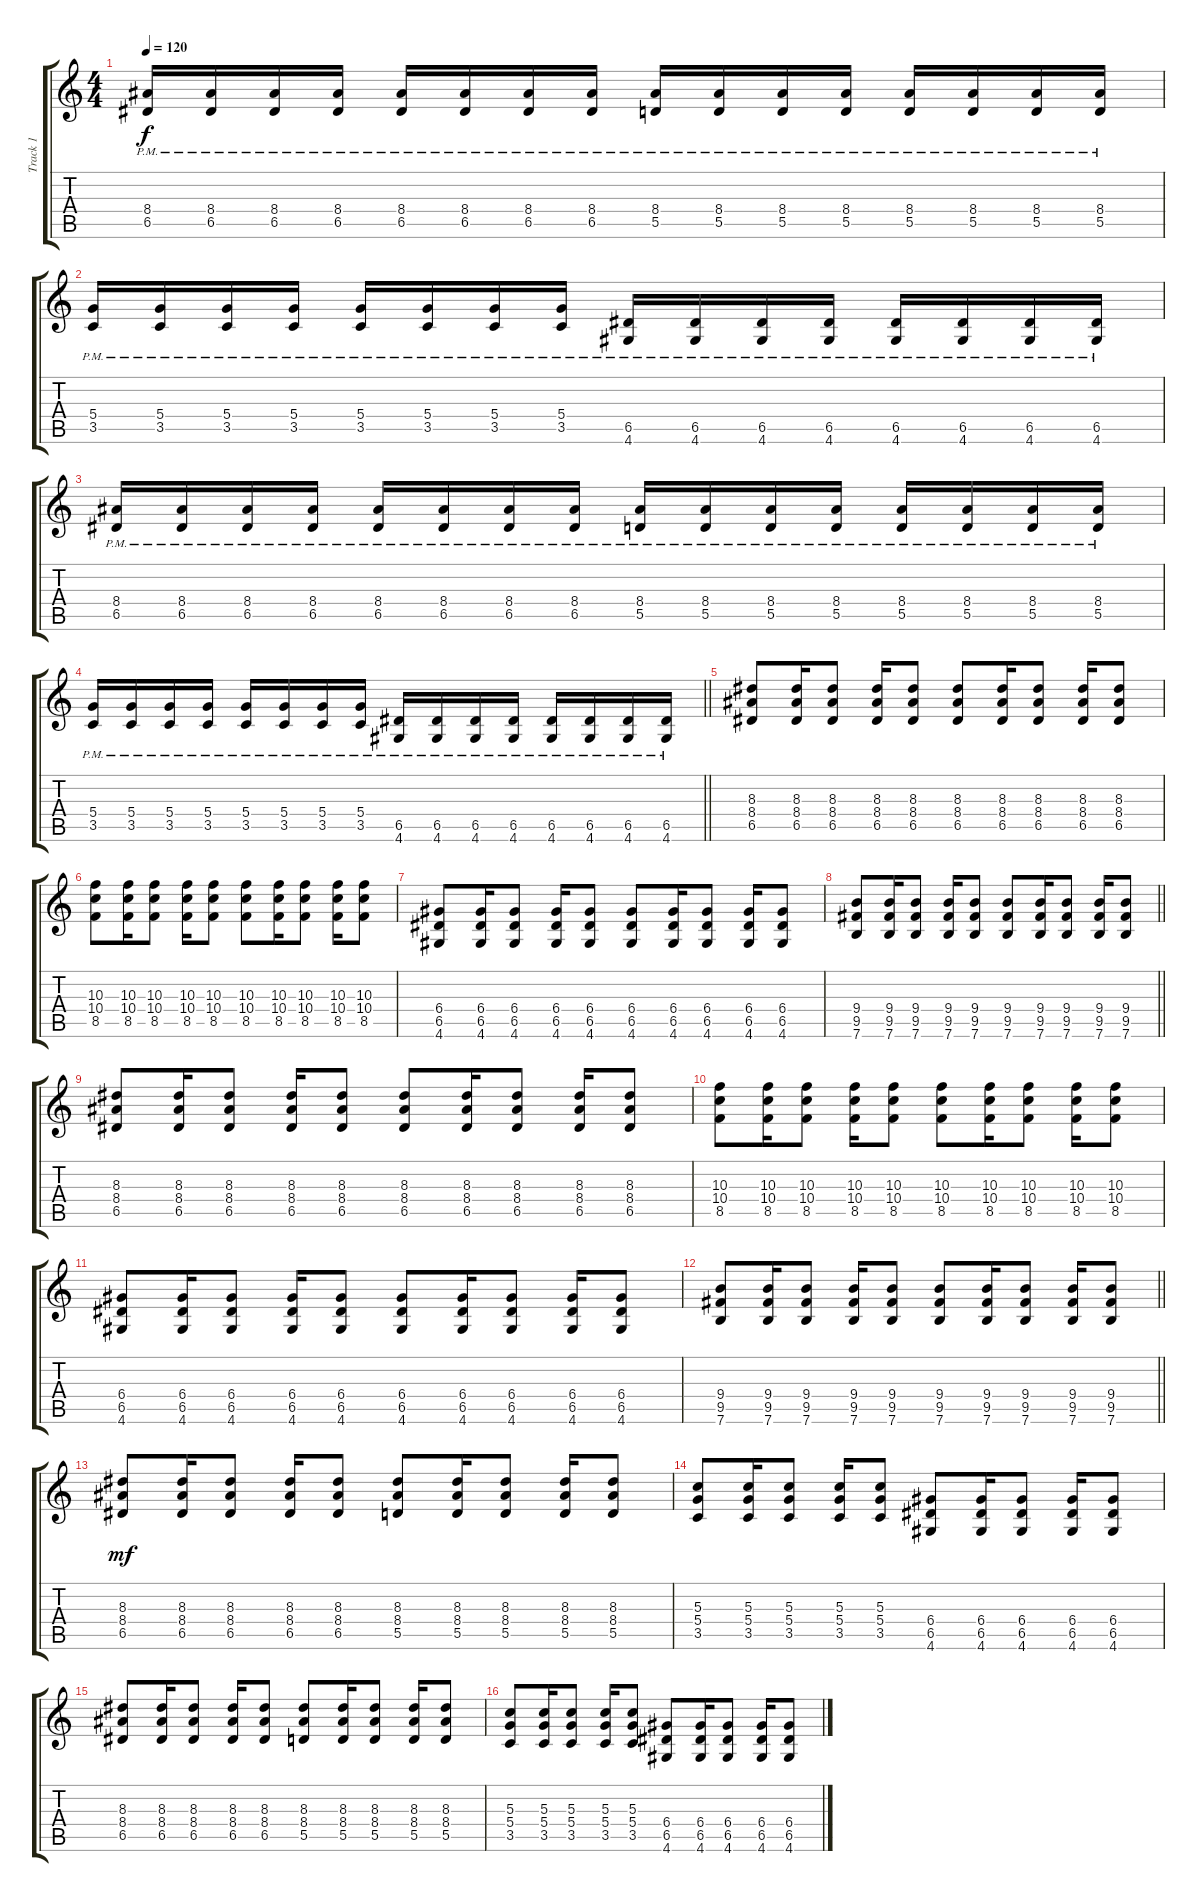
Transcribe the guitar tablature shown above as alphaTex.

\track ("Track 1" "Track 1") {instrument overdrivenguitar}
\staff {score tabs}
\tuning (E4 B3 G3 D3 A2 E2) {hide}
\ts (4 4)
\tempo 120
\clef g2
\ks c
(8.4{pm} 6.5{pm}).16{dy f} (8.4{pm} 6.5{pm}).16 (8.4{pm} 6.5{pm}).16 (8.4{pm} 6.5{pm}).16 (8.4{pm} 6.5{pm}).16 (8.4{pm} 6.5{pm}).16 (8.4{pm} 6.5{pm}).16 (8.4{pm} 6.5{pm}).16 (8.4{pm} 5.5{pm}).16 (8.4{pm} 5.5{pm}).16 (8.4{pm} 5.5{pm}).16 (8.4{pm} 5.5{pm}).16 (8.4{pm} 5.5{pm}).16 (8.4{pm} 5.5{pm}).16 (8.4{pm} 5.5{pm}).16 (8.4{pm} 5.5{pm}).16 |
(5.4{pm} 3.5{pm}).16 (5.4{pm} 3.5{pm}).16 (5.4{pm} 3.5{pm}).16 (5.4{pm} 3.5{pm}).16 (5.4{pm} 3.5{pm}).16 (5.4{pm} 3.5{pm}).16 (5.4{pm} 3.5{pm}).16 (5.4{pm} 3.5{pm}).16 (6.5{pm} 4.6{pm}).16 (6.5{pm} 4.6{pm}).16 (6.5{pm} 4.6{pm}).16 (6.5{pm} 4.6{pm}).16 (6.5{pm} 4.6{pm}).16 (6.5{pm} 4.6{pm}).16 (6.5{pm} 4.6{pm}).16 (6.5{pm} 4.6{pm}).16 |
(8.4{pm} 6.5{pm}).16 (8.4{pm} 6.5{pm}).16 (8.4{pm} 6.5{pm}).16 (8.4{pm} 6.5{pm}).16 (8.4{pm} 6.5{pm}).16 (8.4{pm} 6.5{pm}).16 (8.4{pm} 6.5{pm}).16 (8.4{pm} 6.5{pm}).16 (8.4{pm} 5.5{pm}).16 (8.4{pm} 5.5{pm}).16 (8.4{pm} 5.5{pm}).16 (8.4{pm} 5.5{pm}).16 (8.4{pm} 5.5{pm}).16 (8.4{pm} 5.5{pm}).16 (8.4{pm} 5.5{pm}).16 (8.4{pm} 5.5{pm}).16 |
\barLineRight lightlight
(5.4{pm} 3.5{pm}).16 (5.4{pm} 3.5{pm}).16 (5.4{pm} 3.5{pm}).16 (5.4{pm} 3.5{pm}).16 (5.4{pm} 3.5{pm}).16 (5.4{pm} 3.5{pm}).16 (5.4{pm} 3.5{pm}).16 (5.4{pm} 3.5{pm}).16 (6.5{pm} 4.6{pm}).16 (6.5{pm} 4.6{pm}).16 (6.5{pm} 4.6{pm}).16 (6.5{pm} 4.6{pm}).16 (6.5{pm} 4.6{pm}).16 (6.5{pm} 4.6{pm}).16 (6.5{pm} 4.6{pm}).16 (6.5{pm} 4.6{pm}).16 |
(8.3 8.4 6.5).8 (8.3 8.4 6.5).16 (8.3 8.4 6.5).8 (8.3 8.4 6.5).16 (8.3 8.4 6.5).8 (8.3 8.4 6.5).8 (8.3 8.4 6.5).16 (8.3 8.4 6.5).8 (8.3 8.4 6.5).16 (8.3 8.4 6.5).8 |
(10.3 10.4 8.5).8 (10.3 10.4 8.5).16 (10.3 10.4 8.5).8 (10.3 10.4 8.5).16 (10.3 10.4 8.5).8 (10.3 10.4 8.5).8 (10.3 10.4 8.5).16 (10.3 10.4 8.5).8 (10.3 10.4 8.5).16 (10.3 10.4 8.5).8 |
(6.4 6.5 4.6).8 (6.4 6.5 4.6).16 (6.4 6.5 4.6).8 (6.4 6.5 4.6).16 (6.4 6.5 4.6).8 (6.4 6.5 4.6).8 (6.4 6.5 4.6).16 (6.4 6.5 4.6).8 (6.4 6.5 4.6).16 (6.4 6.5 4.6).8 |
\barLineRight lightlight
(9.4 9.5 7.6).8 (9.4 9.5 7.6).16 (9.4 9.5 7.6).8 (9.4 9.5 7.6).16 (9.4 9.5 7.6).8 (9.4 9.5 7.6).8 (9.4 9.5 7.6).16 (9.4 9.5 7.6).8 (9.4 9.5 7.6).16 (9.4 9.5 7.6).8 |
(8.3 8.4 6.5).8 (8.3 8.4 6.5).16 (8.3 8.4 6.5).8 (8.3 8.4 6.5).16 (8.3 8.4 6.5).8 (8.3 8.4 6.5).8 (8.3 8.4 6.5).16 (8.3 8.4 6.5).8 (8.3 8.4 6.5).16 (8.3 8.4 6.5).8 |
(10.3 10.4 8.5).8 (10.3 10.4 8.5).16 (10.3 10.4 8.5).8 (10.3 10.4 8.5).16 (10.3 10.4 8.5).8 (10.3 10.4 8.5).8 (10.3 10.4 8.5).16 (10.3 10.4 8.5).8 (10.3 10.4 8.5).16 (10.3 10.4 8.5).8 |
(6.4 6.5 4.6).8 (6.4 6.5 4.6).16 (6.4 6.5 4.6).8 (6.4 6.5 4.6).16 (6.4 6.5 4.6).8 (6.4 6.5 4.6).8 (6.4 6.5 4.6).16 (6.4 6.5 4.6).8 (6.4 6.5 4.6).16 (6.4 6.5 4.6).8 |
\barLineRight lightlight
(9.4 9.5 7.6).8 (9.4 9.5 7.6).16 (9.4 9.5 7.6).8 (9.4 9.5 7.6).16 (9.4 9.5 7.6).8 (9.4 9.5 7.6).8 (9.4 9.5 7.6).16 (9.4 9.5 7.6).8 (9.4 9.5 7.6).16 (9.4 9.5 7.6).8 |
(8.3 8.4 6.5).8{dy mf} (8.3 8.4 6.5).16 (8.3 8.4 6.5).8 (8.3 8.4 6.5).16 (8.3 8.4 6.5).8 (8.3 8.4 5.5).8 (8.3 8.4 5.5).16 (8.3 8.4 5.5).8 (8.3 8.4 5.5).16 (8.3 8.4 5.5).8 |
(5.3 5.4 3.5).8 (5.3 5.4 3.5).16 (5.3 5.4 3.5).8 (5.3 5.4 3.5).16 (5.3 5.4 3.5).8 (6.4 6.5 4.6).8 (6.4 6.5 4.6).16 (6.4 6.5 4.6).8 (6.4 6.5 4.6).16 (6.4 6.5 4.6).8 |
(8.3 8.4 6.5).8 (8.3 8.4 6.5).16 (8.3 8.4 6.5).8 (8.3 8.4 6.5).16 (8.3 8.4 6.5).8 (8.3 8.4 5.5).8 (8.3 8.4 5.5).16 (8.3 8.4 5.5).8 (8.3 8.4 5.5).16 (8.3 8.4 5.5).8 |
(5.3 5.4 3.5).8 (5.3 5.4 3.5).16 (5.3 5.4 3.5).8 (5.3 5.4 3.5).16 (5.3 5.4 3.5).8 (6.4 6.5 4.6).8 (6.4 6.5 4.6).16 (6.4 6.5 4.6).8 (6.4 6.5 4.6).16 (6.4 6.5 4.6).8
